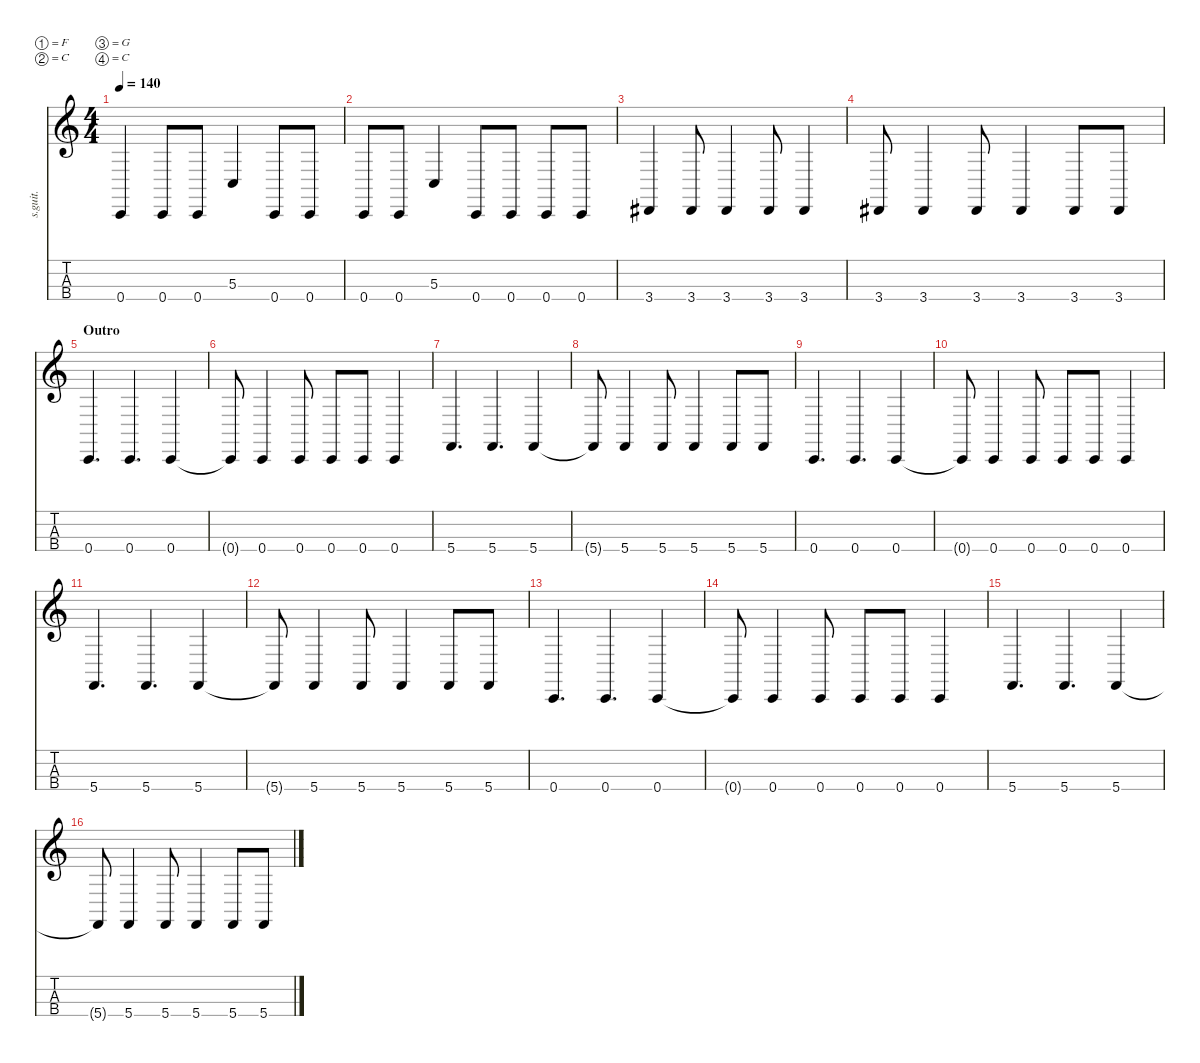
\defaultSystemsLayout 4
\hideDynamics
\bracketExtendMode nobrackets
\track ("Chi Cheng" "s.guit.") {instrument electricbassfinger}
\staff {score tabs}
\tuning (F2 C2 G1 C1)
\ts (4 4)
\tempo 140
\clef g2
\ks c
0.4.4{lyrics (0 "") lyrics (1 "") lyrics (2 "") lyrics (3 "") lyrics (4 "") dy fff} 0.4.8{lyrics (0 "") lyrics (1 "") lyrics (2 "") lyrics (3 "") lyrics (4 "")} 0.4.8{lyrics (0 "") lyrics (1 "") lyrics (2 "") lyrics (3 "") lyrics (4 "")} 5.3.4{lyrics (0 "") lyrics (1 "") lyrics (2 "") lyrics (3 "") lyrics (4 "")} 0.4.8{lyrics (0 "") lyrics (1 "") lyrics (2 "") lyrics (3 "") lyrics (4 "")} 0.4.8{lyrics (0 "") lyrics (1 "") lyrics (2 "") lyrics (3 "") lyrics (4 "")} |
0.4.8{lyrics (0 "") lyrics (1 "") lyrics (2 "") lyrics (3 "") lyrics (4 "")} 0.4.8{lyrics (0 "") lyrics (1 "") lyrics (2 "") lyrics (3 "") lyrics (4 "")} 5.3.4{lyrics (0 "") lyrics (1 "") lyrics (2 "") lyrics (3 "") lyrics (4 "")} 0.4.8{lyrics (0 "") lyrics (1 "") lyrics (2 "") lyrics (3 "") lyrics (4 "")} 0.4.8{lyrics (0 "") lyrics (1 "") lyrics (2 "") lyrics (3 "") lyrics (4 "")} 0.4.8{lyrics (0 "") lyrics (1 "") lyrics (2 "") lyrics (3 "") lyrics (4 "")} 0.4.8{lyrics (0 "") lyrics (1 "") lyrics (2 "") lyrics (3 "") lyrics (4 "")} |
3.4{acc #}.4{lyrics (0 "") lyrics (1 "") lyrics (2 "") lyrics (3 "") lyrics (4 "")} 3.4{acc #}.8{lyrics (0 "") lyrics (1 "") lyrics (2 "") lyrics (3 "") lyrics (4 "")} 3.4{acc #}.4{lyrics (0 "") lyrics (1 "") lyrics (2 "") lyrics (3 "") lyrics (4 "")} 3.4{acc #}.8{lyrics (0 "") lyrics (1 "") lyrics (2 "") lyrics (3 "") lyrics (4 "")} 3.4{acc #}.4{lyrics (0 "") lyrics (1 "") lyrics (2 "") lyrics (3 "") lyrics (4 "")} |
3.4{acc #}.8{lyrics (0 "") lyrics (1 "") lyrics (2 "") lyrics (3 "") lyrics (4 "")} 3.4{acc #}.4{lyrics (0 "") lyrics (1 "") lyrics (2 "") lyrics (3 "") lyrics (4 "")} 3.4{acc #}.8{lyrics (0 "") lyrics (1 "") lyrics (2 "") lyrics (3 "") lyrics (4 "")} 3.4{acc #}.4{lyrics (0 "") lyrics (1 "") lyrics (2 "") lyrics (3 "") lyrics (4 "")} 3.4{acc #}.8{lyrics (0 "") lyrics (1 "") lyrics (2 "") lyrics (3 "") lyrics (4 "")} 3.4{acc #}.8{lyrics (0 "") lyrics (1 "") lyrics (2 "") lyrics (3 "") lyrics (4 "")} |
\section ("" "Outro")
0.4.4{d lyrics (0 "") lyrics (1 "") lyrics (2 "") lyrics (3 "") lyrics (4 "")} 0.4.4{d lyrics (0 "") lyrics (1 "") lyrics (2 "") lyrics (3 "") lyrics (4 "")} 0.4.4{lyrics (0 "") lyrics (1 "") lyrics (2 "") lyrics (3 "") lyrics (4 "")} |
0.4{t}.8{lyrics (0 "") lyrics (1 "") lyrics (2 "") lyrics (3 "") lyrics (4 "")} 0.4.4{lyrics (0 "") lyrics (1 "") lyrics (2 "") lyrics (3 "") lyrics (4 "")} 0.4.8{lyrics (0 "") lyrics (1 "") lyrics (2 "") lyrics (3 "") lyrics (4 "")} 0.4.8{lyrics (0 "") lyrics (1 "") lyrics (2 "") lyrics (3 "") lyrics (4 "")} 0.4.8{lyrics (0 "") lyrics (1 "") lyrics (2 "") lyrics (3 "") lyrics (4 "")} 0.4.4{lyrics (0 "") lyrics (1 "") lyrics (2 "") lyrics (3 "") lyrics (4 "")} |
5.4.4{d lyrics (0 "") lyrics (1 "") lyrics (2 "") lyrics (3 "") lyrics (4 "")} 5.4.4{d lyrics (0 "") lyrics (1 "") lyrics (2 "") lyrics (3 "") lyrics (4 "")} 5.4.4{lyrics (0 "") lyrics (1 "") lyrics (2 "") lyrics (3 "") lyrics (4 "")} |
5.4{t}.8{lyrics (0 "") lyrics (1 "") lyrics (2 "") lyrics (3 "") lyrics (4 "")} 5.4.4{lyrics (0 "") lyrics (1 "") lyrics (2 "") lyrics (3 "") lyrics (4 "")} 5.4.8{lyrics (0 "") lyrics (1 "") lyrics (2 "") lyrics (3 "") lyrics (4 "")} 5.4.4{lyrics (0 "") lyrics (1 "") lyrics (2 "") lyrics (3 "") lyrics (4 "")} 5.4.8{lyrics (0 "") lyrics (1 "") lyrics (2 "") lyrics (3 "") lyrics (4 "")} 5.4.8{lyrics (0 "") lyrics (1 "") lyrics (2 "") lyrics (3 "") lyrics (4 "")} |
0.4.4{d lyrics (0 "") lyrics (1 "") lyrics (2 "") lyrics (3 "") lyrics (4 "")} 0.4.4{d lyrics (0 "") lyrics (1 "") lyrics (2 "") lyrics (3 "") lyrics (4 "")} 0.4.4{lyrics (0 "") lyrics (1 "") lyrics (2 "") lyrics (3 "") lyrics (4 "")} |
0.4{t}.8{lyrics (0 "") lyrics (1 "") lyrics (2 "") lyrics (3 "") lyrics (4 "")} 0.4.4{lyrics (0 "") lyrics (1 "") lyrics (2 "") lyrics (3 "") lyrics (4 "")} 0.4.8{lyrics (0 "") lyrics (1 "") lyrics (2 "") lyrics (3 "") lyrics (4 "")} 0.4.8{lyrics (0 "") lyrics (1 "") lyrics (2 "") lyrics (3 "") lyrics (4 "")} 0.4.8{lyrics (0 "") lyrics (1 "") lyrics (2 "") lyrics (3 "") lyrics (4 "")} 0.4.4{lyrics (0 "") lyrics (1 "") lyrics (2 "") lyrics (3 "") lyrics (4 "")} |
5.4.4{d lyrics (0 "") lyrics (1 "") lyrics (2 "") lyrics (3 "") lyrics (4 "")} 5.4.4{d lyrics (0 "") lyrics (1 "") lyrics (2 "") lyrics (3 "") lyrics (4 "")} 5.4.4{lyrics (0 "") lyrics (1 "") lyrics (2 "") lyrics (3 "") lyrics (4 "")} |
5.4{t}.8{lyrics (0 "") lyrics (1 "") lyrics (2 "") lyrics (3 "") lyrics (4 "")} 5.4.4{lyrics (0 "") lyrics (1 "") lyrics (2 "") lyrics (3 "") lyrics (4 "")} 5.4.8{lyrics (0 "") lyrics (1 "") lyrics (2 "") lyrics (3 "") lyrics (4 "")} 5.4.4{lyrics (0 "") lyrics (1 "") lyrics (2 "") lyrics (3 "") lyrics (4 "")} 5.4.8{lyrics (0 "") lyrics (1 "") lyrics (2 "") lyrics (3 "") lyrics (4 "")} 5.4.8{lyrics (0 "") lyrics (1 "") lyrics (2 "") lyrics (3 "") lyrics (4 "")} |
0.4.4{d lyrics (0 "") lyrics (1 "") lyrics (2 "") lyrics (3 "") lyrics (4 "")} 0.4.4{d lyrics (0 "") lyrics (1 "") lyrics (2 "") lyrics (3 "") lyrics (4 "")} 0.4.4{lyrics (0 "") lyrics (1 "") lyrics (2 "") lyrics (3 "") lyrics (4 "")} |
0.4{t}.8{lyrics (0 "") lyrics (1 "") lyrics (2 "") lyrics (3 "") lyrics (4 "")} 0.4.4{lyrics (0 "") lyrics (1 "") lyrics (2 "") lyrics (3 "") lyrics (4 "")} 0.4.8{lyrics (0 "") lyrics (1 "") lyrics (2 "") lyrics (3 "") lyrics (4 "")} 0.4.8{lyrics (0 "") lyrics (1 "") lyrics (2 "") lyrics (3 "") lyrics (4 "")} 0.4.8{lyrics (0 "") lyrics (1 "") lyrics (2 "") lyrics (3 "") lyrics (4 "")} 0.4.4{lyrics (0 "") lyrics (1 "") lyrics (2 "") lyrics (3 "") lyrics (4 "")} |
5.4.4{d lyrics (0 "") lyrics (1 "") lyrics (2 "") lyrics (3 "") lyrics (4 "")} 5.4.4{d lyrics (0 "") lyrics (1 "") lyrics (2 "") lyrics (3 "") lyrics (4 "")} 5.4.4{lyrics (0 "") lyrics (1 "") lyrics (2 "") lyrics (3 "") lyrics (4 "")} |
5.4{t}.8{lyrics (0 "") lyrics (1 "") lyrics (2 "") lyrics (3 "") lyrics (4 "")} 5.4.4{lyrics (0 "") lyrics (1 "") lyrics (2 "") lyrics (3 "") lyrics (4 "")} 5.4.8{lyrics (0 "") lyrics (1 "") lyrics (2 "") lyrics (3 "") lyrics (4 "")} 5.4.4{lyrics (0 "") lyrics (1 "") lyrics (2 "") lyrics (3 "") lyrics (4 "")} 5.4.8{lyrics (0 "") lyrics (1 "") lyrics (2 "") lyrics (3 "") lyrics (4 "")} 5.4.8{lyrics (0 "") lyrics (1 "") lyrics (2 "") lyrics (3 "") lyrics (4 "")}
